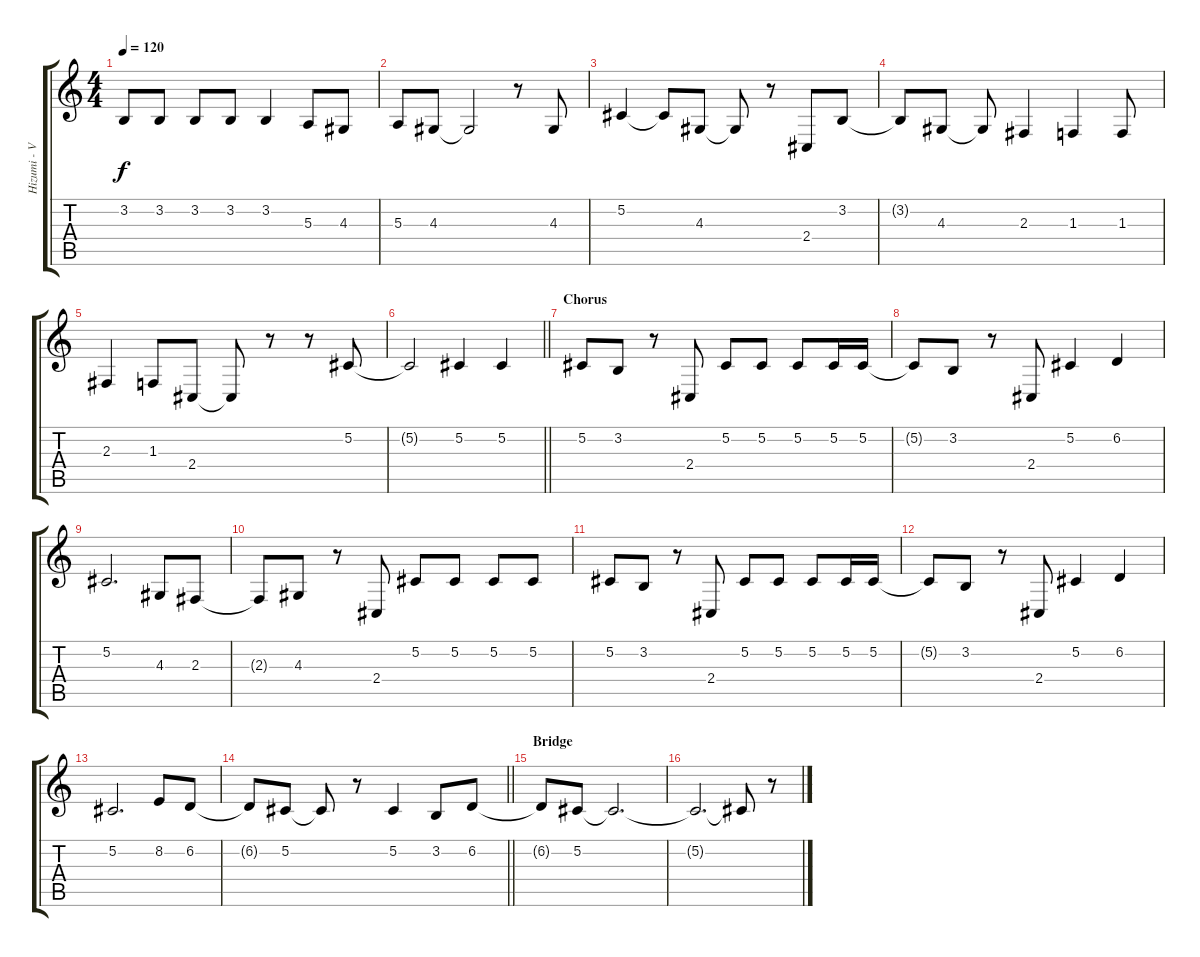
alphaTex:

\track ("Hizumi - Vocals" "Hizumi - V") {instrument lead6voice}
\staff {score tabs}
\tuning (Db4 Ab3 E3 B2 Gb2 B1) {hide}
\ts (4 4)
\tempo 120
\clef g2
\ks c
3.2{t}.8{dy f} 3.2.8 3.2.8 3.2.8 3.2.4 5.3.8 4.3.8 |
5.3.8 4.3.8 4.3{t}.2 r.8 4.3.8 |
5.2.4 5.2{t}.8 4.3.8 4.3{t}.8 r.8 2.4.8 3.2.8 |
3.2{t}.8 4.3.8 4.3{t}.8 2.3.4 1.3.4 1.3.8 |
2.3.4 1.3.8 2.4.8 2.4{t}.8 r.8 r.8 5.2.8 |
\barLineRight lightlight
5.2{t}.2 5.2.4 5.2.4 |
\section ("" "Chorus")
5.2.8 3.2.8 r.8 2.4.8 5.2.8 5.2.8 5.2.8 5.2.16 5.2.16 |
5.2{t}.8 3.2.8 r.8 2.4.8 5.2.4 6.2.4 |
5.2.2{d} 4.3.8 2.3.8 |
2.3{t}.8 4.3.8 r.8 2.4.8 5.2.8 5.2.8 5.2.8 5.2.8 |
5.2.8 3.2.8 r.8 2.4.8 5.2.8 5.2.8 5.2.8 5.2.16 5.2.16 |
5.2{t}.8 3.2.8 r.8 2.4.8 5.2.4 6.2.4 |
5.2.2{d} 8.2.8 6.2.8 |
\barLineRight lightlight
6.2{t}.8 5.2.8 5.2{t}.8 r.8 5.2.4 3.2.8 6.2.8 |
\section ("" "Bridge")
6.2{t}.8 5.2.8 5.2{t}.2{d} |
5.2{t}.2{d} 5.2{t}.8 r.8
